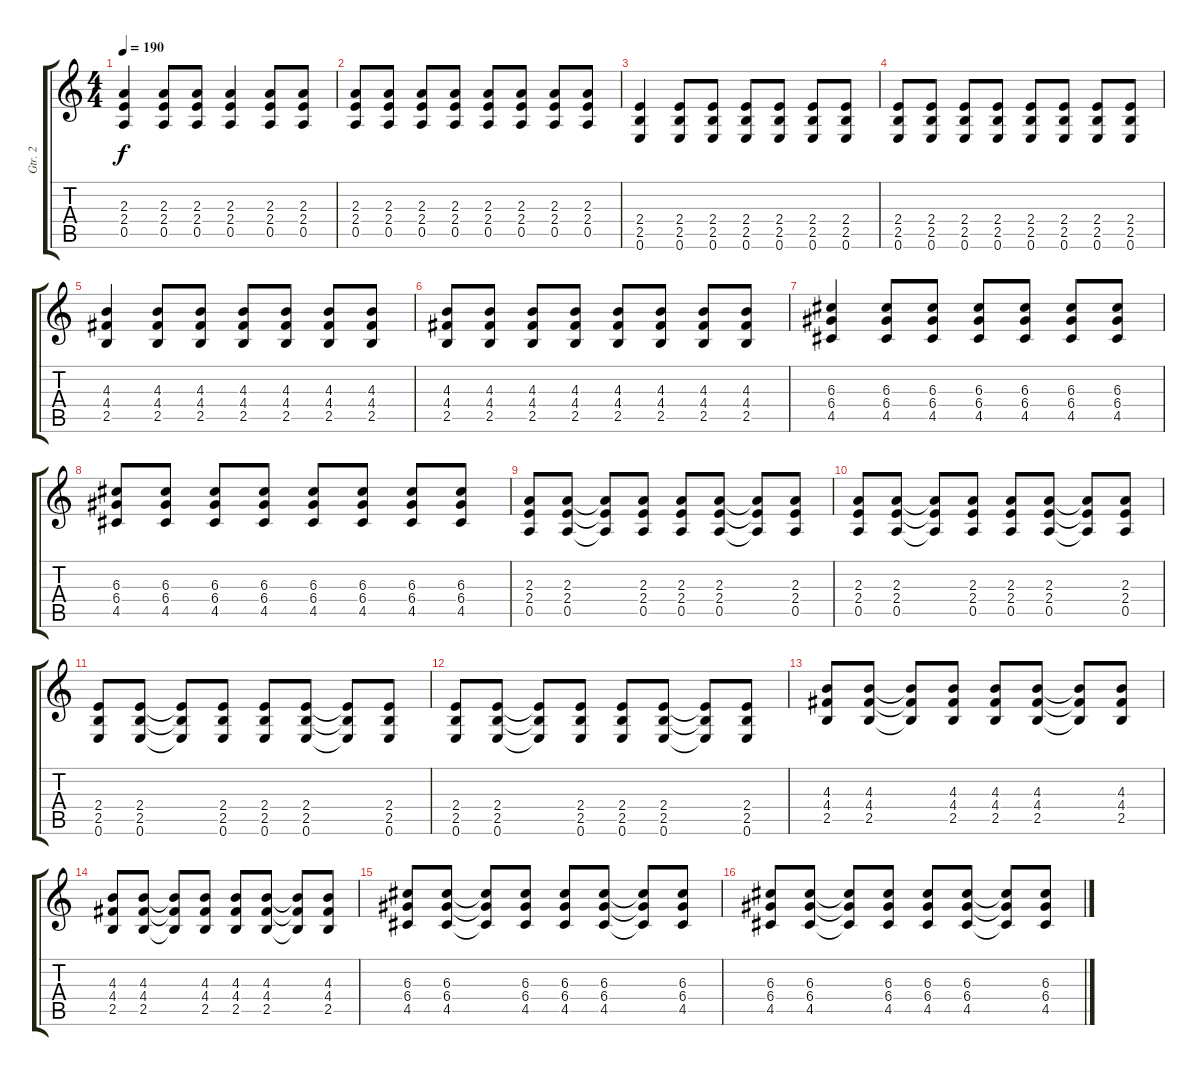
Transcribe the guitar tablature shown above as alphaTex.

\track ("Gtr. 2" "Gtr. 2") {instrument distortionguitar}
\staff {score tabs}
\tuning (E4 B3 G3 D3 A2 E2) {hide}
\ts (4 4)
\tempo 190
\clef g2
\ks c
(2.3 2.4 0.5).4{dy f instrument distortionguitar} (2.3 2.4 0.5).8 (2.3 2.4 0.5).8 (2.3 2.4 0.5).4 (2.3 2.4 0.5).8 (2.3 2.4 0.5).8 |
(2.3 2.4 0.5).8 (2.3 2.4 0.5).8 (2.3 2.4 0.5).8 (2.3 2.4 0.5).8 (2.3 2.4 0.5).8 (2.3 2.4 0.5).8 (2.3 2.4 0.5).8 (2.3 2.4 0.5).8 |
(2.4 2.5 0.6).4 (2.4 2.5 0.6).8 (2.4 2.5 0.6).8 (2.4 2.5 0.6).8 (2.4 2.5 0.6).8 (2.4 2.5 0.6).8 (2.4 2.5 0.6).8 |
(2.4 2.5 0.6).8 (2.4 2.5 0.6).8 (2.4 2.5 0.6).8 (2.4 2.5 0.6).8 (2.4 2.5 0.6).8 (2.4 2.5 0.6).8 (2.4 2.5 0.6).8 (2.4 2.5 0.6).8 |
(4.3 4.4 2.5).4 (4.3 4.4 2.5).8 (4.3 4.4 2.5).8 (4.3 4.4 2.5).8 (4.3 4.4 2.5).8 (4.3 4.4 2.5).8 (4.3 4.4 2.5).8 |
(4.3 4.4 2.5).8 (4.3 4.4 2.5).8 (4.3 4.4 2.5).8 (4.3 4.4 2.5).8 (4.3 4.4 2.5).8 (4.3 4.4 2.5).8 (4.3 4.4 2.5).8 (4.3 4.4 2.5).8 |
(6.3 6.4 4.5).4 (6.3 6.4 4.5).8 (6.3 6.4 4.5).8 (6.3 6.4 4.5).8 (6.3 6.4 4.5).8 (6.3 6.4 4.5).8 (6.3 6.4 4.5).8 |
(6.3 6.4 4.5).8 (6.3 6.4 4.5).8 (6.3 6.4 4.5).8 (6.3 6.4 4.5).8 (6.3 6.4 4.5).8 (6.3 6.4 4.5).8 (6.3 6.4 4.5).8 (6.3 6.4 4.5).8 |
(2.3 2.4 0.5).8 (2.3 2.4 0.5).8 (2.3{t} 2.4{t} 0.5{t}).8 (2.3 2.4 0.5).8 (2.3 2.4 0.5).8 (2.3 2.4 0.5).8 (2.3{t} 2.4{t} 0.5{t}).8 (2.3 2.4 0.5).8 |
(2.3 2.4 0.5).8 (2.3 2.4 0.5).8 (2.3{t} 2.4{t} 0.5{t}).8 (2.3 2.4 0.5).8 (2.3 2.4 0.5).8 (2.3 2.4 0.5).8 (2.3{t} 2.4{t} 0.5{t}).8 (2.3 2.4 0.5).8 |
(2.4 2.5 0.6).8 (2.4 2.5 0.6).8 (2.4{t} 2.5{t} 0.6{t}).8 (2.4 2.5 0.6).8 (2.4 2.5 0.6).8 (2.4 2.5 0.6).8 (2.4{t} 2.5{t} 0.6{t}).8 (2.4 2.5 0.6).8 |
(2.4 2.5 0.6).8 (2.4 2.5 0.6).8 (2.4{t} 2.5{t} 0.6{t}).8 (2.4 2.5 0.6).8 (2.4 2.5 0.6).8 (2.4 2.5 0.6).8 (2.4{t} 2.5{t} 0.6{t}).8 (2.4 2.5 0.6).8 |
(4.3 4.4 2.5).8 (4.3 4.4 2.5).8 (4.3{t} 4.4{t} 2.5{t}).8 (4.3 4.4 2.5).8 (4.3 4.4 2.5).8 (4.3 4.4 2.5).8 (4.3{t} 4.4{t} 2.5{t}).8 (4.3 4.4 2.5).8 |
(4.3 4.4 2.5).8 (4.3 4.4 2.5).8 (4.3{t} 4.4{t} 2.5{t}).8 (4.3 4.4 2.5).8 (4.3 4.4 2.5).8 (4.3 4.4 2.5).8 (4.3{t} 4.4{t} 2.5{t}).8 (4.3 4.4 2.5).8 |
(6.3 6.4 4.5).8 (6.3 6.4 4.5).8 (6.3{t} 6.4{t} 4.5{t}).8 (6.3 6.4 4.5).8 (6.3 6.4 4.5).8 (6.3 6.4 4.5).8 (6.3{t} 6.4{t} 4.5{t}).8 (6.3 6.4 4.5).8 |
(6.3 6.4 4.5).8 (6.3 6.4 4.5).8 (6.3{t} 6.4{t} 4.5{t}).8 (6.3 6.4 4.5).8 (6.3 6.4 4.5).8 (6.3 6.4 4.5).8 (6.3{t} 6.4{t} 4.5{t}).8 (6.3 6.4 4.5).8
